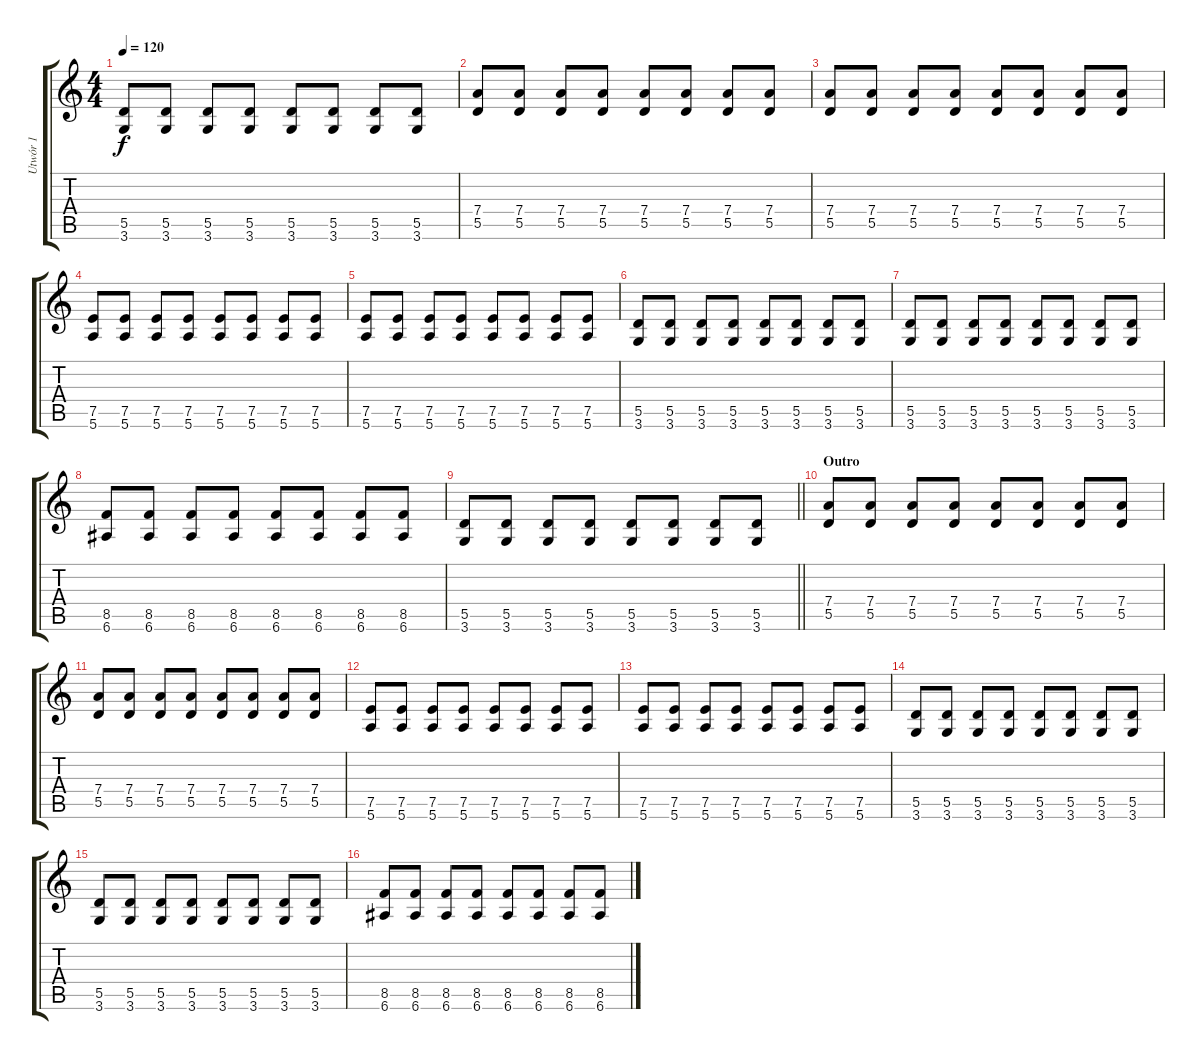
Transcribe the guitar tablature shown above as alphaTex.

\track ("Utwór 1" "Utwór 1") {instrument overdrivenguitar}
\staff {score tabs}
\tuning (E4 B3 G3 D3 A2 E2) {hide}
\ts (4 4)
\tempo 120
\clef g2
\ks c
(5.5 3.6).8{dy f} (5.5 3.6).8 (5.5 3.6).8 (5.5 3.6).8 (5.5 3.6).8 (5.5 3.6).8 (5.5 3.6).8 (5.5 3.6).8 |
(7.4 5.5).8 (7.4 5.5).8 (7.4 5.5).8 (7.4 5.5).8 (7.4 5.5).8 (7.4 5.5).8 (7.4 5.5).8 (7.4 5.5).8 |
(7.4 5.5).8 (7.4 5.5).8 (7.4 5.5).8 (7.4 5.5).8 (7.4 5.5).8 (7.4 5.5).8 (7.4 5.5).8 (7.4 5.5).8 |
(7.5 5.6).8 (7.5 5.6).8 (7.5 5.6).8 (7.5 5.6).8 (7.5 5.6).8 (7.5 5.6).8 (7.5 5.6).8 (7.5 5.6).8 |
(7.5 5.6).8 (7.5 5.6).8 (7.5 5.6).8 (7.5 5.6).8 (7.5 5.6).8 (7.5 5.6).8 (7.5 5.6).8 (7.5 5.6).8 |
(5.5 3.6).8 (5.5 3.6).8 (5.5 3.6).8 (5.5 3.6).8 (5.5 3.6).8 (5.5 3.6).8 (5.5 3.6).8 (5.5 3.6).8 |
(5.5 3.6).8 (5.5 3.6).8 (5.5 3.6).8 (5.5 3.6).8 (5.5 3.6).8 (5.5 3.6).8 (5.5 3.6).8 (5.5 3.6).8 |
(8.5 6.6).8 (8.5 6.6).8 (8.5 6.6).8 (8.5 6.6).8 (8.5 6.6).8 (8.5 6.6).8 (8.5 6.6).8 (8.5 6.6).8 |
\barLineRight lightlight
(5.5 3.6).8 (5.5 3.6).8 (5.5 3.6).8 (5.5 3.6).8 (5.5 3.6).8 (5.5 3.6).8 (5.5 3.6).8 (5.5 3.6).8 |
\section ("" "Outro")
(7.4 5.5).8 (7.4 5.5).8 (7.4 5.5).8 (7.4 5.5).8 (7.4 5.5).8 (7.4 5.5).8 (7.4 5.5).8 (7.4 5.5).8 |
(7.4 5.5).8 (7.4 5.5).8 (7.4 5.5).8 (7.4 5.5).8 (7.4 5.5).8 (7.4 5.5).8 (7.4 5.5).8 (7.4 5.5).8 |
(7.5 5.6).8 (7.5 5.6).8 (7.5 5.6).8 (7.5 5.6).8 (7.5 5.6).8 (7.5 5.6).8 (7.5 5.6).8 (7.5 5.6).8 |
(7.5 5.6).8 (7.5 5.6).8 (7.5 5.6).8 (7.5 5.6).8 (7.5 5.6).8 (7.5 5.6).8 (7.5 5.6).8 (7.5 5.6).8 |
(5.5 3.6).8 (5.5 3.6).8 (5.5 3.6).8 (5.5 3.6).8 (5.5 3.6).8 (5.5 3.6).8 (5.5 3.6).8 (5.5 3.6).8 |
(5.5 3.6).8 (5.5 3.6).8 (5.5 3.6).8 (5.5 3.6).8 (5.5 3.6).8 (5.5 3.6).8 (5.5 3.6).8 (5.5 3.6).8 |
(8.5 6.6).8 (8.5 6.6).8 (8.5 6.6).8 (8.5 6.6).8 (8.5 6.6).8 (8.5 6.6).8 (8.5 6.6).8 (8.5 6.6).8
